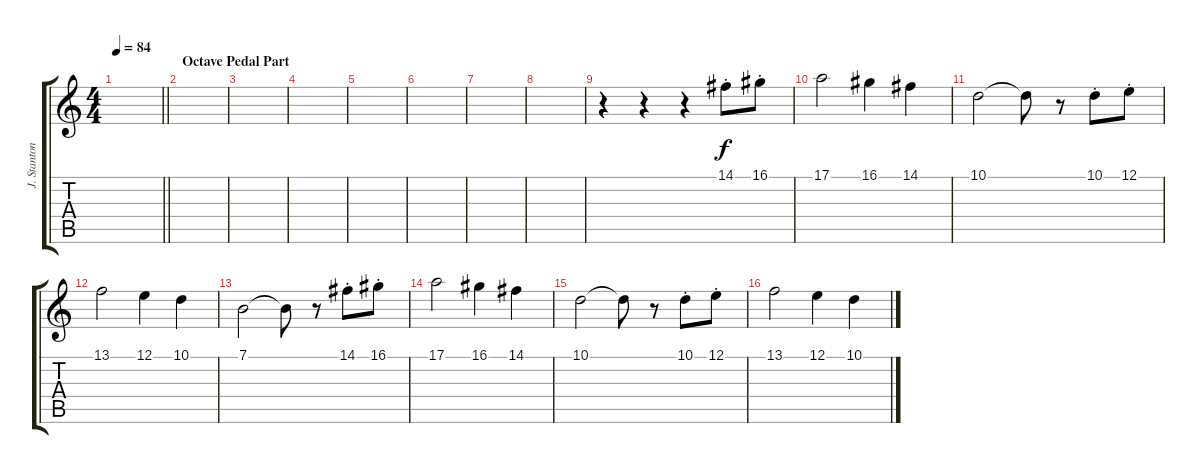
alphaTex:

\track ("J. Stanton - Trumpet (Solo)" "J. Stanton") {instrument trumpet}
\staff {score tabs}
\tuning (E4 B3 G3 D3 A2 E2) {hide}
\ts (4 4)
\tempo 84
\clef g2
\barLineRight lightlight
\ks c
|
\section ("" "Octave Pedal Part")
|
|
|
|
|
|
|
r.4 r.4 r.4 14.1{st}.8 16.1{st}.8 |
17.1.2 16.1.4 14.1.4 |
10.1.2 10.1{t}.8 r.8 10.1{st}.8 12.1{st}.8 |
13.1.2 12.1.4 10.1.4 |
7.1.2 7.1{t}.8 r.8 14.1{st}.8 16.1{st}.8 |
17.1.2 16.1.4 14.1.4 |
10.1.2 10.1{t}.8 r.8 10.1{st}.8 12.1{st}.8 |
13.1.2 12.1.4 10.1.4
